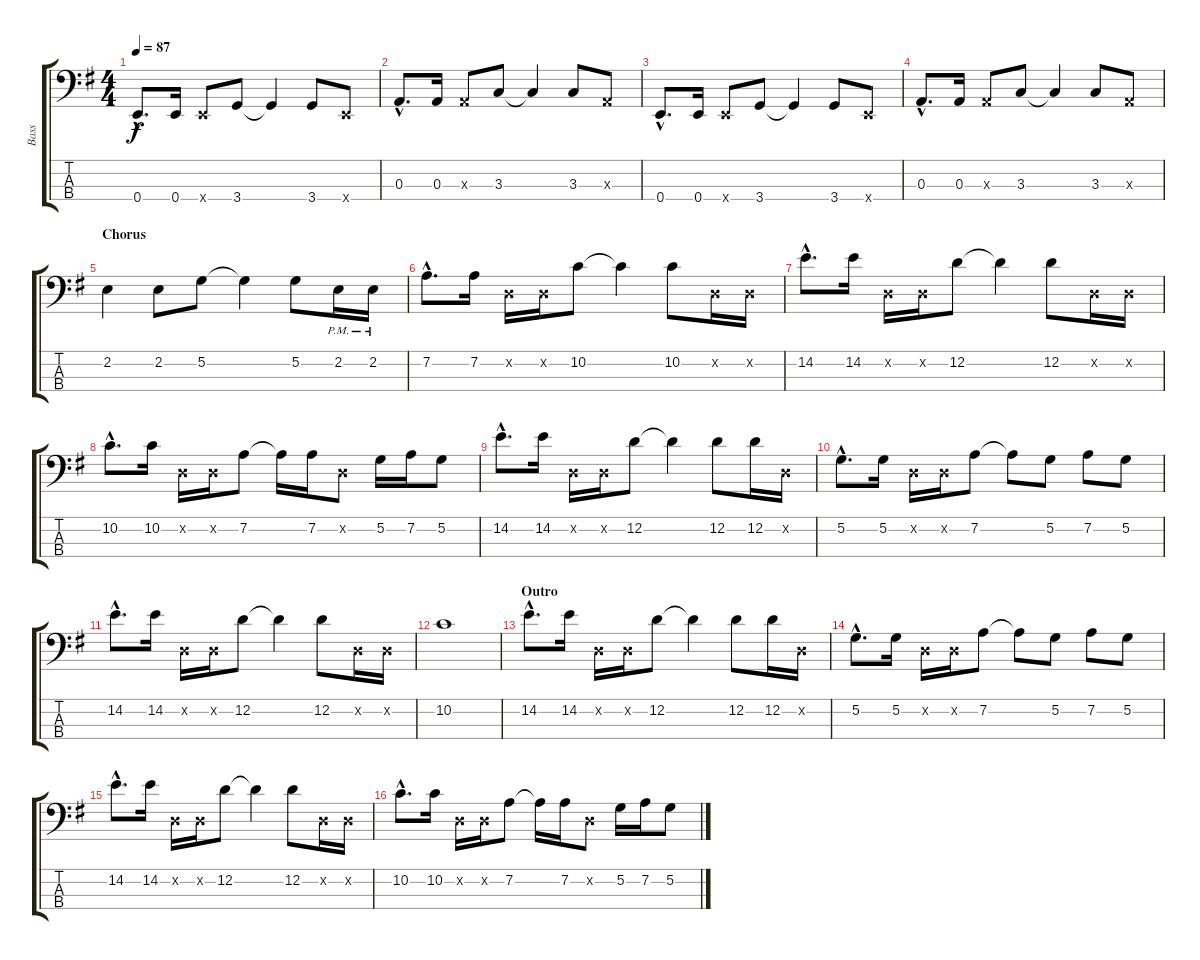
\track ("Bass" "Bass") {instrument electricbassfinger}
\staff {score tabs}
\tuning (G2 D2 A1 E1) {hide}
\ts (4 4)
\tempo 87
\clef f4
\ks g
0.4{hac}.8{d dy f} 0.4.16 0.4{x}.8 3.4.8 3.4{t}.4 3.4.8 0.4{x}.8 |
0.3{hac}.8{d} 0.3.16 0.3{x}.8 3.3.8 3.3{t}.4 3.3.8 0.3{x}.8 |
0.4{hac}.8{d} 0.4.16 0.4{x}.8 3.4.8 3.4{t}.4 3.4.8 0.4{x}.8 |
0.3{hac}.8{d} 0.3.16 0.3{x}.8 3.3.8 3.3{t}.4 3.3.8 0.3{x}.8 |
\section ("" "Chorus")
2.2.4 2.2.8 5.2.8 5.2{t}.4 5.2.8 2.2{pm}.16 2.2{pm}.16 |
7.2{hac}.8{d} 7.2.16 0.2{x}.16 0.2{x}.16 10.2.8 10.2{t}.4 10.2.8 0.2{x}.16 0.2{x}.16 |
14.2{hac}.8{d} 14.2.16 0.2{x}.16 0.2{x}.16 12.2.8 12.2{t}.4 12.2.8 0.2{x}.16 0.2{x}.16 |
10.2{hac}.8{d} 10.2.16 0.2{x}.16 0.2{x}.16 7.2.8 7.2{t}.16 7.2.16 0.2{x}.8 5.2.16 7.2.16 5.2.8 |
14.2{hac}.8{d} 14.2.16 0.2{x}.16 0.2{x}.16 12.2.8 12.2{t}.4 12.2.8 12.2.16 0.2{x}.16 |
5.2{hac}.8{d} 5.2.16 0.2{x}.16 0.2{x}.16 7.2.8 7.2{t}.8 5.2.8 7.2.8 5.2.8 |
14.2{hac}.8{d} 14.2.16 0.2{x}.16 0.2{x}.16 12.2.8 12.2{t}.4 12.2.8 0.2{x}.16 0.2{x}.16 |
10.2.1 |
\section ("" "Outro")
14.2{hac}.8{d} 14.2.16 0.2{x}.16 0.2{x}.16 12.2.8 12.2{t}.4 12.2.8 12.2.16 0.2{x}.16 |
5.2{hac}.8{d} 5.2.16 0.2{x}.16 0.2{x}.16 7.2.8 7.2{t}.8 5.2.8 7.2.8 5.2.8 |
14.2{hac}.8{d} 14.2.16 0.2{x}.16 0.2{x}.16 12.2.8 12.2{t}.4 12.2.8 0.2{x}.16 0.2{x}.16 |
10.2{hac}.8{d} 10.2.16 0.2{x}.16 0.2{x}.16 7.2.8 7.2{t}.16 7.2.16 0.2{x}.8 5.2.16 7.2.16 5.2.8
